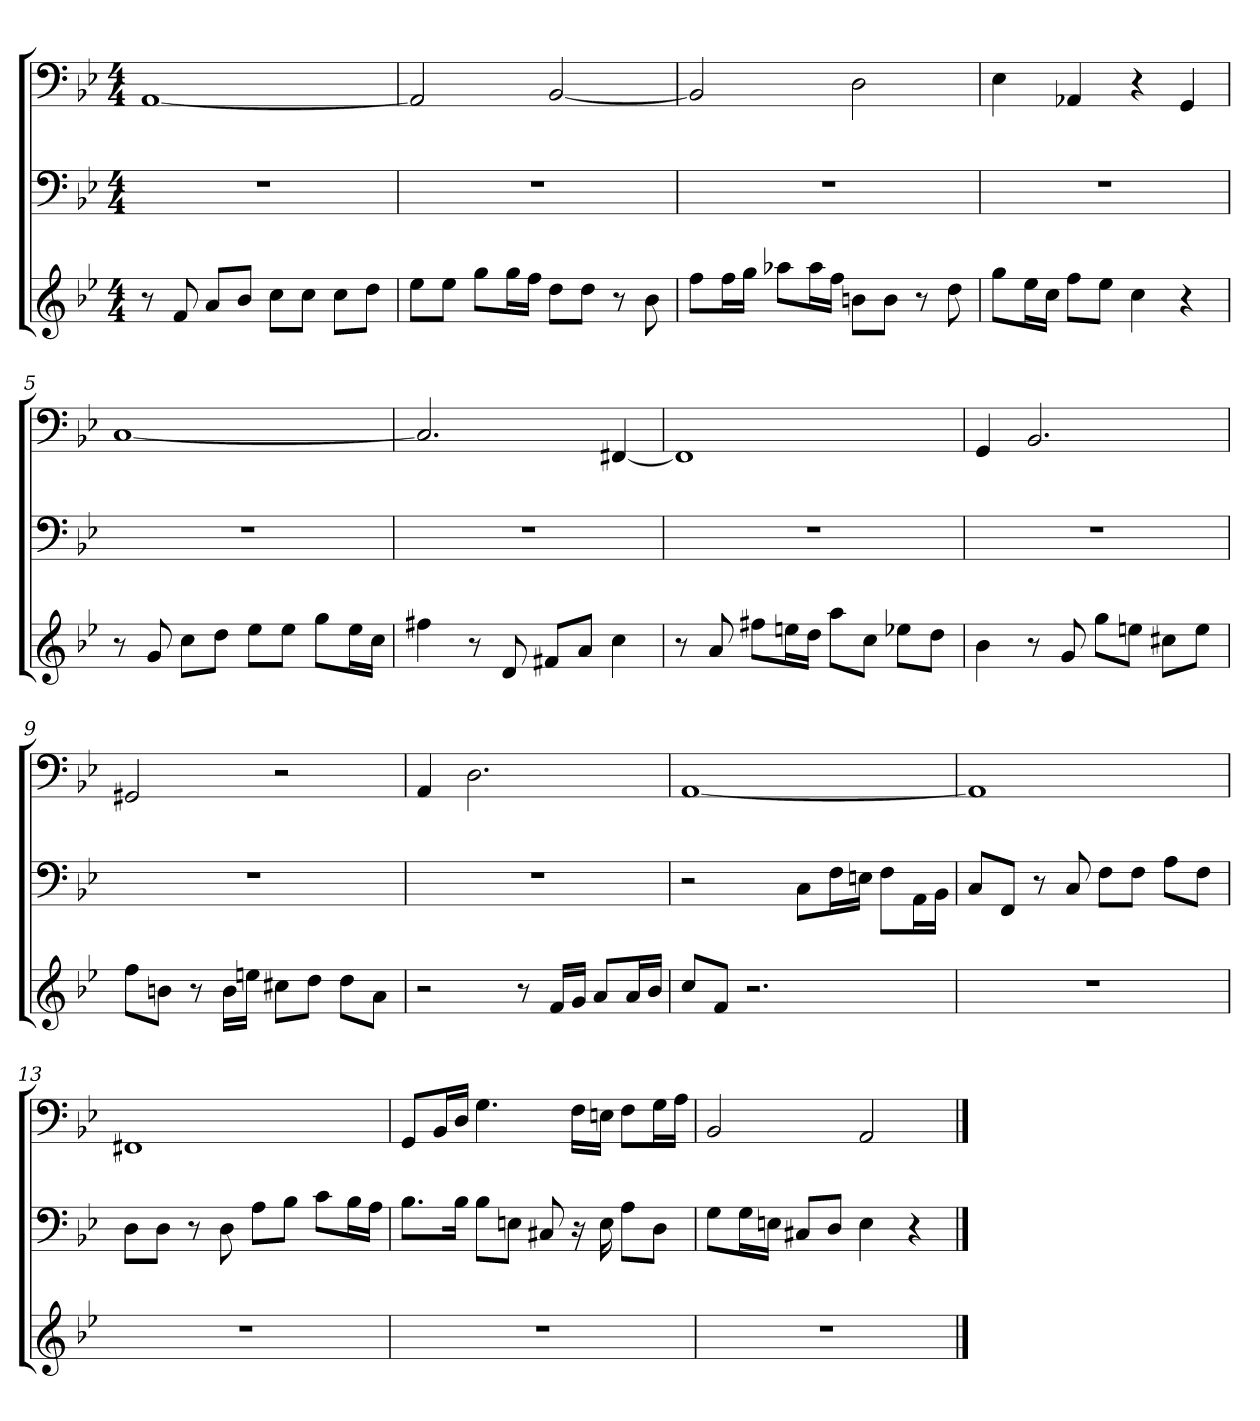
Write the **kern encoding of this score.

**kern	**kern	**kern
*part3	*part2	*part1
*staff3	*staff2	*staff1
*clefG2	*clefF4	*clefF4
*k[b-e-]	*k[b-e-]	*k[b-e-]
*g:	*g:	*g:
*M4/4	*M4/4	*M4/4
=1	=1	=1
8r	1r	[1AA
8f	.	.
8a/L	.	.
8b-/J	.	.
8cc\L	.	.
8cc\J	.	.
8cc\L	.	.
8dd\J	.	.
=2	=2	=2
8ee-\L	1r	2AA]
8ee-\J	.	.
8gg\L	.	.
16gg\L	.	.
16ff\JJ	.	.
8dd\L	.	[2BB-
8dd\J	.	.
8r	.	.
8b-	.	.
=3	=3	=3
8ff\L	1r	2BB-]
16ff\L	.	.
16gg\JJ	.	.
8aa-X\L	.	.
16aa-\L	.	.
16ff\JJ	.	.
8bn\L	.	2D
8b\J	.	.
8r	.	.
8dd	.	.
=4	=4	=4
8gg\L	1r	4E-
16ee-\L	.	.
16cc\JJ	.	.
8ff\L	.	4AA-X
8ee-\J	.	.
4cc	.	4r
4r	.	4GG
=5	=5	=5
8r	1r	[1C
8g	.	.
8cc\L	.	.
8dd\J	.	.
8ee-\L	.	.
8ee-\J	.	.
8gg\L	.	.
16ee-\L	.	.
16cc\JJ	.	.
=6	=6	=6
4ff#X	1r	2.C]
8r	.	.
8d	.	.
8f#X/L	.	.
8a/J	.	.
4cc	.	[4FF#X
=7	=7	=7
8r	1r	1FF#]
8a	.	.
8ff#X\L	.	.
16een\L	.	.
16dd\JJ	.	.
8aa\L	.	.
8cc\J	.	.
8ee-X\L	.	.
8dd\J	.	.
=8	=8	=8
4b-	1r	4GG
8r	.	2.BB-
8g	.	.
8gg\L	.	.
8een\J	.	.
8cc#X\L	.	.
8ee\J	.	.
=9	=9	=9
8ff\L	1r	2GG#X
8bn\J	.	.
8r	.	.
16b\LL	.	.
16een\JJ	.	.
8cc#X\L	.	2r
8dd\J	.	.
8dd\L	.	.
8a\J	.	.
=10	=10	=10
2r	1r	4AA
.	.	2.D
8r	.	.
16f/LL	.	.
16g/JJ	.	.
8a/L	.	.
16a/L	.	.
16b-/JJ	.	.
=11	=11	=11
8cc/L	2r	[1AA
8f/J	.	.
2.r	.	.
.	8C\L	.
.	16F\L	.
.	16En\JJ	.
.	8F\L	.
.	16AA\L	.
.	16BB-\JJ	.
=12	=12	=12
1r	8C/L	1AA]
.	8FF/J	.
.	8r	.
.	8C	.
.	8F\L	.
.	8F\J	.
.	8A\L	.
.	8F\J	.
=13	=13	=13
1r	8D\L	1FF#X
.	8D\J	.
.	8r	.
.	8D	.
.	8A\L	.
.	8B-\J	.
.	8c\L	.
.	16B-\L	.
.	16A\JJ	.
=14	=14	=14
1r	8.B-\L	8GG/L
.	.	16BB-/L
.	16B-\Jk	16D/JJ
.	8B-\L	4.G
.	8En\J	.
.	8C#X	.
.	16r	16F\LL
.	16E	16En\JJ
.	8A\L	8F\L
.	8D\J	16G\L
.	.	16A\JJ
=15	=15	=15
1r	8G\L	2BB-
.	16G\L	.
.	16En\JJ	.
.	8C#X/L	.
.	8D/J	.
.	4E	2AA
.	4r	.
==	==	==
*-	*-	*-
